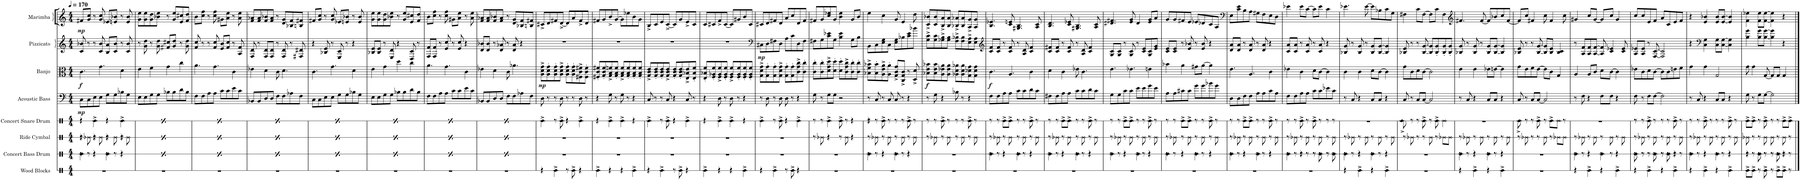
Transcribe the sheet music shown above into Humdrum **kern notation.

**kern	**kern	**kern	**kern	**kern	**dynam	**kern	**dynam	**kern	**dynam	**kern	**dynam
*part8	*part7	*part6	*part5	*part4	*part4	*part3	*part3	*part2	*part2	*part1	*part1
*staff8	*staff7	*staff6	*staff5	*staff4	*staff4	*staff3	*staff3	*staff2	*staff2	*staff1	*staff1
*I"Wood Blocks	*I"Concert Bass Drum	*I"Ride Cymbal	*I"Concert Snare Drum	*I"Acoustic Bass	*	*I"Banjo	*	*I"Pizzicato	*	*I"Marimba	*
*I'Wd. Bl.	*I'Con. BD	*I'R. Cym.	*I'Con. Sn.	*I'Bass	*	*I'Bj.	*	*I'Pizz.	*	*I'Mrm.	*
*stria1	*stria1	*stria1	*stria1	*	*	*	*	*	*	*	*
*clefX	*clefX	*clefX	*clefX	*clefF4	*	*clefC3	*	*clefG2	*	*clefG2	*
*	*	*	*	*Trd7c12	*	*	*	*	*	*	*
*k[]	*k[]	*k[]	*k[]	*k[]	*	*k[]	*	*k[]	*	*k[]	*
*M4/4	*M4/4	*M4/4	*M4/4	*M4/4	*	*M4/4	*	*M4/4	*	*M4/4	*
*MM170	*MM170	*MM170	*MM170	*MM170	*	*MM170	*	*MM170	*	*MM170	*
=1	=1	=1	=1	=1	=1	=1	=1	=1	=1	=1	=1
*	*^	*^	*	*	*	*	*	*	*	*	*
!	!	!	!	!	!	!	!LO:DY:b	!	!LO:DY:b	!	!	!	!LO:DY:b
1r	8r	4BBB\	8r	4r	4r	8C\L	mp	4.c\	f	8c/ 8b-X/	.	8f#X/L	mp
.	8r	.	8AA-X\	.	.	8C\	.	.	.	8r	.	8g/ 8cc/J	.
.	4r	4r	8r	4r	4CC^>\	8E\	.	.	.	8r	.	8r	.
.	.	.	8AA\	.	.	8E\J	.	4.g\	.	8c/ 8b-/	.	8g/ 8cc/	.
.	8r	4CC\	8r	4r	4r	8G\L	.	.	.	8B/ 8a/L	.	8e-X/L	.
.	8r	.	8AA\	.	.	8G\	.	.	.	8c/ 8b-/J	.	8en/ 8b-X/J	.
.	4r	4r	8r	4r	4CC^>\	8B-X\	.	4d\	.	8r	.	8r	.
.	.	.	8AA\	.	.	8G\J	.	.	.	8c/ 8b-/	.	8e/ 8b-/	.
=2	=2	=2	=2	=2	=2	=2	=2	=2	=2	=2	=2	=2	=2
1r	8r	4BBB\	8r	4r	4r	8E\L	.	4e\	.	8r	.	8g\ 8ee\L	.
.	8r	.	8AA-X\	.	.	8E\	.	.	.	8g\ 8dd\	.	8g\ 8ee\	.
.	4r	4r	8r	4r	4CC^>\	8G\	.	4f\	.	8r	.	8g\ 8dd\	.
.	.	.	8AA\	.	.	8G\J	.	.	.	8g\ 8dd\	.	8b-X\ 8ee\J	.
.	8r	4CC\	8r	4r	4r	8B-X\L	.	4g\	.	8f#X/ 8cc#X/L	.	8r	.
.	8r	.	8AA\	.	.	8B-\	.	.	.	8g/ 8dd/J	.	8g/ 8ee/L	.
.	4r	4r	8r	4r	4CC^>\	8d\	.	4cc\	.	8r	.	8e/ 8cc#X/	.
.	.	.	8AA\	.	.	8B-\J	.	.	.	8g\ 8dd\	.	8f/ 8dd/J	.
=3	=3	=3	=3	=3	=3	=3	=3	=3	=3	=3	=3	=3	=3
1r	8r	4BBB\	8r	4r	4r	8F\L	.	4.a\	.	8f/ 8cc/	.	8b\L	.
.	8r	.	8AA-X\	.	.	8F\	.	.	.	8r	.	8cc\ 8ff\J	.
.	4r	4r	8r	4r	4CC^>\	8A\	.	.	.	8r	.	8r	.
.	.	.	8AA\	.	.	8A\J	.	4.g\	.	8f/ 8cc/	.	8cc\ 8ff\	.
.	8r	4CC\	8r	4r	4r	8c\L	.	.	.	8e/ 8b/L	.	8g#X\L	.
.	8r	.	8AA\	.	.	8c\	.	.	.	8f/ 8cc/J	.	8a\ 8ee\J	.
.	4r	4r	8r	4r	4CC^>\	8e\	.	4c\	.	8r	.	8r	.
.	.	.	8AA\	.	.	8c\J	.	.	.	8A/ 8f/	.	8a\ 8ee\	.
=4	=4	=4	=4	=4	=4	=4	=4	=4	=4	=4	=4	=4	=4
1r	8r	4BBB\	8r	4r	4r	8BB-X/L	.	4e-X\	.	8F/ 8d/	.	8f/ 8a-X/L	.
.	8r	.	8AA-X\	.	.	8BB-/	.	.	.	8r	.	8f/ 8a-/	.
.	4r	4r	8r	4r	4CC^>\	8D/	.	4d\	.	8F/ 8d/L	.	8f/ 8b-X/	.
.	.	.	8AA\	.	.	8D/J	.	.	.	8F/ 8d/J	.	8f/ 8a-/J	.
.	8r	4CC\	8r	4r	4r	8F\L	.	8c\	.	8r	.	8r	.
.	8r	.	8AA\	.	.	8F\	.	4.d\	.	8F/ 8d/	.	8d/ 8g/L	.
.	4r	4r	8r	4r	4CC^>\	8A-X\	.	.	.	8r	.	8B-X/ 8f/	.
.	.	.	8AA\	.	.	8F\J	.	.	.	8F#X/ 8d#X/	.	8Bn/ 8f#X/J	.
=5	=5	=5	=5	=5	=5	=5	=5	=5	=5	=5	=5	=5	=5
1r	8r	4BBB\	8r	4r	4r	8C\L	.	4.c\	.	4r	.	8f#X/L	.
.	8r	.	8AA-X\	.	.	8C\	.	.	.	.	.	8g/ 8cc/J	.
.	4r	4r	8r	4r	4CC^>\	8E\	.	.	.	8B-X/ 8e/	.	8r	.
.	.	.	8AA\	.	.	8E\J	.	4.g\	.	8r	.	8g/ 8cc/	.
.	8r	4CC\	8r	4r	4r	8G\L	.	.	.	8E/ 8c/	.	8e-X/L	.
.	8r	.	8AA\	.	.	8G\	.	.	.	8r	.	8en/ 8b-X/J	.
.	4r	4r	8r	4r	4CC^>\	8B-X\	.	4d\	.	4r	.	8r	.
.	.	.	8AA\	.	.	8G\J	.	.	.	.	.	8e/ 8b-/	.
=6	=6	=6	=6	=6	=6	=6	=6	=6	=6	=6	=6	=6	=6
1r	8r	4BBB\	8r	4r	4r	8E\L	.	4e\	.	8B-X/ 8e/L	.	8g\ 8ee\L	.
.	8r	.	8AA-X\	.	.	8E\	.	.	.	8B-/ 8e/J	.	8g\ 8ee\	.
.	4r	4r	8r	4r	4CC^>\	8G\	.	4g\	.	8r	.	8g\ 8dd\	.
.	.	.	8AA\	.	.	8G\J	.	.	.	8E/ 8d/	.	8b-X\ 8ee\J	.
.	8r	4CC\	8r	4r	4r	8B-X\L	.	4dd\	.	4r	.	8r	.
.	8r	.	8AA\	.	.	8B-\	.	.	.	.	.	8g/ 8ee/L	.
.	4r	4r	8r	4r	4CC^>\	8d\	.	4cc\	.	8D/ 8c/	.	8e/ 8cc#X/	.
.	.	.	8AA\	.	.	8B-\J	.	.	.	8r	.	8f/ 8dd/J	.
=7	=7	=7	=7	=7	=7	=7	=7	=7	=7	=7	=7	=7	=7
1r	8r	4BBB\	8r	4r	4r	8F\L	.	4.a\	.	8F/ 8f/L	.	8b\L	.
.	8r	.	8AA-X\	.	.	8F\	.	.	.	8F/ 8f/J	.	8cc\ 8ff\J	.
.	4r	4r	8r	4r	4CC^>\	8A\	.	.	.	8r	.	8r	.
.	.	.	8AA\	.	.	8A\J	.	4.g\	.	8e/ 8cc/	.	8cc\ 8ff\	.
.	8r	4CC\	8r	4r	4r	8c\L	.	.	.	8r	.	8g#X\L	.
.	8r	.	8AA\	.	.	8c\	.	.	.	8e/ 8cc/	.	8a\ 8ee\J	.
.	4r	4r	8r	4r	4CC^>\	8e\	.	4c\	.	4r	.	8r	.
.	.	.	8AA\	.	.	8c\J	.	.	.	.	.	8a\ 8ee\	.
=8	=8	=8	=8	=8	=8	=8	=8	=8	=8	=8	=8	=8	=8
1r	8r	4BBB\	8r	4r	4r	8BB-X/L	.	4e-X\	.	8d/ 8b-X/L	.	8f/ 8a-X/L	.
.	8r	.	8AA-X\	.	.	8BB-/	.	.	.	8d/ 8b-/J	.	8f/ 8a-/	.
.	4r	4r	8r	4r	4CC^>\	8D/	.	4d\	.	8r	.	8f/ 8b-X/	.
.	.	.	8AA\	.	.	8D/J	.	.	.	8d/ 8a-X/	.	8f/ 8a-/J	.
.	8r	4CC\	8r	4r	4r	8F\L	.	8c\	.	8r	.	8r	.
.	8r	.	8AA\	.	.	8F\	.	4.a-X\	.	8d/ 8a-/	.	8d/ 8g/L	.
.	4r	4r	8r	4r	4CC^>\	8A-X\	.	.	.	4r	.	8B-X/ 8f/	.
.	.	.	8AA\	.	.	8F\J	.	.	.	.	.	8Bn/ 8f#X/J	.
*	*v	*v	*	*	*	*	*	*	*	*	*	*	*
*	*	*v	*v	*	*	*	*	*	*	*	*	*
=9	=9	=9	=9	=9	=9	=9	=9	=9	=9	=9	=9
!	!	!	!	!	!	!	!LO:DY:b	!	!	!	!
4r	1r	1r	4CC^>\	8D\	.	8A\^ 8d\^ 8g\^L	mp	1r	.	8c#X^/L	.
.	.	.	.	8r	.	8A\' 8d\' 8g\'	.	.	.	8d/	.
4c^>\	.	.	8r	8r	.	8A\' 8d\' 8g\'	.	.	.	8f#X/	.
.	.	.	8CC^>\	8D\	.	8A\^ 8d\^ 8g\^J	.	.	.	[8d^/J	.
8r	.	.	4r	8r	.	8A\' 8d\' 8g\'L	.	.	.	8d/L]	.
8c^>\	.	.	.	8r	.	8A\' 8d\' 8g\'	.	.	.	8a/	.
4r	.	.	4CC^>\	8D\	.	8F#X\^ 8c\^ 8f#X\^	.	.	.	8f#^/	.
.	.	.	.	8r	.	8F#\' 8c\' 8f#\'J	.	.	.	8d/J	.
=10	=10	=10	=10	=10	=10	=10	=10	=10	=10	=10	=10
4c^>\	1r	1r	4r	4r	.	8F#X/' 8c/' 8f#X/'L	.	1r	.	8f#X/L	.
.	.	.	.	.	.	8G/' 8c/' 8f#/'	.	.	.	8g/	.
4r	.	.	4CC^>\	8G\	.	8G/^ 8B/^ 8fn/^	.	.	.	8b^/	.
.	.	.	.	8r	.	8G/' 8B/' 8f/'J	.	.	.	[8g/J	.
4r	.	.	4CC^>\	8G\	.	8G/^ 8B/^ 8f/^L	.	.	.	8g\L]	.
.	.	.	.	8r	.	8G/' 8B/' 8f/'	.	.	.	8ee-X\	.
4c^>\	.	.	4r	4r	.	8G/' 8B/' 8f/'	.	.	.	8b\	.
.	.	.	.	.	.	8G/' 8B/' 8f/'J	.	.	.	8g\J	.
=11	=11	=11	=11	=11	=11	=11	=11	=11	=11	=11	=11
4r	1r	1r	4CC^>\	8C/	.	8G/^ 8c/^ 8e/^L	.	1r	.	8B^/L	.
.	.	.	.	8r	.	8G/' 8c/' 8e/'	.	.	.	8c/	.
4c^>\	.	.	8r	8r	.	8G/' 8c/' 8e/'	.	.	.	8e/	.
.	.	.	8CC^>\	8C/	.	8G/^ 8c/^ 8e/^J	.	.	.	[8c^/J	.
8r	.	.	4r	4r	.	8G/' 8c/' 8e/'L	.	.	.	8c/L]	.
8c^>\	.	.	.	.	.	8G/' 8c/' 8e/'	.	.	.	8g/	.
4r	.	.	4CC^>\	8C/	.	8E/^ 8B-X/^ 8e/^	.	.	.	8e^/	.
.	.	.	.	8r	.	8E/' 8B-/' 8f/'J	.	.	.	8c/J	.
=12	=12	=12	=12	=12	=12	=12	=12	=12	=12	=12	=12
4c^>\	1r	1r	4r	4r	.	8E/' 8B-X/' 8f/'L	.	1r	.	8c/L	.
.	.	.	.	.	.	8F/' 8A-X/' 8f/'	.	.	.	8c#X/	.
4r	.	.	4CC^>\	8D\	.	8F/^ 8A-/^ 8f/^	.	.	.	8f^/	.
.	.	.	.	8r	.	8F/' 8A-/' 8f/'J	.	.	.	[8c#/J	.
4r	.	.	4CC^>\	8D\	.	8F/^ 8A-/^ 8f/^L	.	.	.	8c#/L]	.
.	.	.	.	8r	.	8F/' 8A-/' 8f/'	.	.	.	8g#X/	.
4c^>\	.	.	4r	4r	.	8F/' 8A-/' 8f/'	.	.	.	8b/	.
.	.	.	.	.	.	8F/' 8A-/' 8f/'J	.	.	.	8c#/J	.
=13	=13	=13	=13	=13	=13	=13	=13	=13	=13	=13	=13
*	*	*	*	*	*	*	*	*clefF4	*	*	*
!	!	!	!	!	!	!	!	!	!LO:DY:b	!	!
4r	1r	1r	4CC^>\	8r	.	8G\^ 8d\^ 8g\^L	.	8C#X\L	mp	8c#X/L	.
.	.	.	.	8D\	.	8G\' 8g\'	.	8D\	.	8d/	.
4c^>\	.	.	8r	8r	.	8G\' 8g\'	.	8F#X\	.	8f#X/	.
.	.	.	8CC^>\	8D\	.	8G\^ 8d\^ 8g\^J	.	8D\J	.	8d/J	.
8r	.	.	4r	8D\	.	8G\' 8g\'L	.	8A\L	.	8a/L	.
8c^>\	.	.	.	8r	.	8G\' 8g\'	.	8c\	.	8cc/	.
4r	.	.	4CC^>\	4r	.	8c\^ 8g\^ 8cc\^	.	8D\	.	8d/	.
.	.	.	.	.	.	8c\' 8cc\'J	.	8F#\J	.	8f#/J	.
=14	=14	=14	=14	=14	=14	=14	=14	=14	=14	=14	=14
1r	1r	8r	8r	8G\	.	8c\' 8cc\'L	.	8F#X\L	.	8f#X/L	.
.	.	8AA-X\	8r	8r	.	8c\' 8cc\'	.	8G\	.	8g/	.
.	.	4r	4CC^>\	8G\L	.	8d\^ 8g\^ 8dd\^	.	8c\ 8e-X\	.	8cc/ 8ee-X/	.
.	.	.	.	8G\J	.	8d\' 8dd\'J	.	8G\J	.	8g/J	.
.	.	8r	8CC^>\	2r	.	8d\' 8dd\'L	.	4B\ 4e-\	.	4b\ 4ee-\	.
.	.	8AA\	8r	.	.	8c\^ 8g\^ 8cc\^	.	.	.	.	.
.	.	4r	4r	.	.	8c\' 8cc\'	.	8G\L	.	8g/L	.
.	.	.	.	.	.	8c\' 8cc\'J	.	8B\J	.	8b/J	.
=15	=15	=15	=15	=15	=15	=15	=15	=15	=15	=15	=15
*	*^	*	*^	*	*	*	*	*	*	*	*
1r	8r	4BBB\	8r	8r	4r	8r	.	8B-X\^ 8f\^ 8b-X\^L	.	8BB\L	.	4ee\	.
.	8r	.	8AA-X\	8r	.	8C/	.	8B-\' 8b-\'	.	8C\	.	.	.
.	4r	4r	8r	8CC^>\	2.ryy	8r	.	8A\^ 8e\^ 8a\^	.	8E\ 8G\	.	4cc\	.
.	.	.	8AA\	8r	.	8C/	.	8A\' 8a\'J	.	8C\J	.	.	.
.	8r	4CC\	8r	8r	.	8C/	.	8G/^ 8c/^ 8g/^L	.	8E\ 8G\L	.	8g/	.
.	8r	.	8AA\	8r	.	8r	.	8C/^ 8G/^ 8c/^J	.	8B-X\	.	4e/	.
.	4r	4r	8r	8CC^>\	.	4r	.	8r	.	8c\ 8e\	.	.	.
.	.	.	8AA\	8r	.	.	.	8D/^ 8d/^	.	8b-X\J	.	8dd\	.
*	*v	*v	*	*v	*v	*	*	*	*	*	*	*	*
=16	=16	=16	=16	=16	=16	=16	=16	=16	=16	=16	=16
!	!	!	!	!	!	!	!LO:DY:b	!	!	!	!
1r	1r	8r	8r	8r	.	8B-X\ 8e\ 8b-X\L	f	8G\^ 8c\^L	.	8c/^ 8b-X/^L	.
.	.	8AA-X\	8r	8G\	.	8B-\ 8e\ 8b-\	.	8G\ 8c\	.	8c/ 8b-/	.
.	.	8r	8CC^>\	4r	.	8A\ 8e-X\ 8a\	.	8G-X\^ 8B\^	.	8B/^ 8a/^	.
.	.	8AA\	8r	.	.	8A\ 8e-\ 8a\J	.	8G-\ 8B\J	.	8B/ 8a/J	.
.	.	8r	8r	8B-X\	.	8A-X\ 8d\ 8a-X\L	.	8F\^ 8B-X\^L	.	8B-X/^ 8a-X/^L	.
.	.	8AA\	8r	8r	.	8A-\ 8d\ 8a-\	.	8F\ 8B-\	.	8B-/ 8a-/	.
.	.	8r	8CC^>\	4r	.	8G\ 8d-X\ 8g\	.	8E\^ 8A\^	.	8A/^ 8g/^	.
.	.	8AA\	8r	.	.	8G\ 8d-\ 8g\J	.	8E\ 8A\J	.	8A/ 8g/J	.
=17	=17	=17	=17	=17	=17	=17	=17	=17	=17	=17	=17
*	*	*	*	*	*	*	*	*clefG2	*	*	*
*	*^	*	*	*	*	*	*	*	*	*	*
!	!	!	!	!	!	!	!	!LO:DY:b	!	!	!	!
1r	8r	4BBB\	8r	8r	8F\L	.	4.c\	f	8c/ 8f/L	.	4.B/ 4.e-X/	.
.	8r	.	8AA-X\	8r	8F\	.	.	.	8c/ 8f/J	.	.	.
.	4r	4r	8r	8CC^>\L	8A\	.	.	.	8r	.	.	.
.	.	.	8AA\	8CC^>\J	8A\J	.	4.A/	.	8c/ 8f/	.	8c/ 8en/	.
.	8r	4CC\	8r	8r	8c\L	.	.	.	8r	.	4.G#X/ 4.B/	.
.	8r	.	8AA\	8r	8c\	.	.	.	8A/ 8d/	.	.	.
.	4r	4r	8r	8CC^>\	8d\	.	4c\	.	4c/ 4f/	.	.	.
.	.	.	8AA\	8r	8c\J	.	.	.	.	.	8A/ 8c/	.
=18	=18	=18	=18	=18	=18	=18	=18	=18	=18	=18	=18	=18
1r	8r	4BBB\	8r	8r	8F#X\L	.	4d\	.	8c/ 8f#X/L	.	4.B/ 4.d/	.
.	8r	.	8AA-X\	8r	8F#\	.	.	.	8c/ 8f#/J	.	.	.
.	4r	4r	8r	8CC^>\L	8A\	.	4c\	.	8r	.	.	.
.	.	.	8AA\	8CC^>\J	8A\J	.	.	.	8c/ 8f#/	.	8c/ 8e-X/	.
.	8r	4CC\	8r	8r	8c\L	.	8e-X\	.	8r	.	4.G#X/ 4.B/	.
.	8r	.	8AA\	8r	8c\	.	4.c\	.	8A/ 8d/	.	.	.
.	4r	4r	8r	8CC^>\	8d\	.	.	.	4c/ 4f#/	.	.	.
.	.	.	8AA\	8r	8c\J	.	.	.	.	.	8A/ 8c/	.
=19	=19	=19	=19	=19	=19	=19	=19	=19	=19	=19	=19	=19
1r	8r	4BBB\	8r	8r	8G\L	.	4.e\	.	8G/ 8c/L	.	4.d#X/ 4.f#X/	.
.	8r	.	8AA-X\	8r	8G\	.	.	.	8G/ 8c/J	.	.	.
.	4r	4r	8r	8CC^>\L	8c\	.	.	.	8r	.	.	.
.	.	.	8AA\	8CC^>\J	8c\J	.	4.e-X\	.	8G/ 8c/	.	8e/ 8g/	.
.	8r	4CC\	8r	8r	8e\L	.	.	.	8r	.	4d#/	.
.	8r	.	8AA\	8r	8e\	.	.	.	8c/ 8e/L	.	.	.
.	4r	4r	8r	8CC^>\	8g\	.	4en\	.	8G/ 8c/	.	8e/ 8g/L	.
.	.	.	8AA\	8r	8e\J	.	.	.	8e/ 8g/J	.	8a/J	.
=20	=20	=20	=20	=20	=20	=20	=20	=20	=20	=20	=20	=20
1r	8r	4BBB\	8r	8r	8A\L	.	4b-X\	.	8c/ 8e/L	.	8g/L	.
.	8r	.	8AA-X\	8r	8A\	.	.	.	8c/ 8e/J	.	8g/	.
.	4r	4r	8r	8CC^>\L	8c#X\	.	4a\	.	8r	.	8f#X/	.
.	.	.	8AA\	8CC^>\J	8c#\J	.	.	.	8e/ 8b-X/	.	8e/J	.
.	8r	4CC\	8r	8r	8g\L	.	8g#X\L	.	8r	.	8e-X/L	.
.	8r	.	8AA\	8r	8g\	.	[8a\J	.	8e/ 8b-/	.	8d-X/	.
.	4r	4r	8r	8CC^>\	8b-X\	.	4a\]	.	4r	.	8c/	.
.	.	.	8AA\	8r	8g\J	.	.	.	.	.	8A/J	.
=21	=21	=21	=21	=21	=21	=21	=21	=21	=21	=21	=21	=21
*	*	*	*	*	*	*	*	*	*	*	*clefF4	*
1r	8r	4BBB\	8r	8r	8D\L	.	4.e\	.	8d/ 8a/L	.	8E\L	.
.	8r	.	8AA-X\	8r	8D\	.	.	.	8d/ 8a/J	.	8c\ 8e\	.
.	4r	4r	8r	8CC^>\L	8F\	.	.	.	8r	.	8B\	.
.	.	.	8AA\	8CC^>\J	8F\J	.	4.A/	.	8d/ 8a/	.	8A\J	.
.	8r	4CC\	8r	8r	8A\L	.	.	.	8r	.	8G#X\L	.
.	8r	.	8AA\	8r	8A\	.	.	.	8d/ 8a/	.	8F\	.
.	4r	4r	8r	8CC^>\	8c\	.	4c\	.	4r	.	8E\	.
.	.	.	8AA\	8r	8A\J	.	.	.	.	.	8D\J	.
=22	=22	=22	=22	=22	=22	=22	=22	=22	=22	=22	=22	=22
1r	8r	4CC\	8r	8r	8F\L	.	4e-X\	.	8c/ 8a/L	.	4e-X\	.
.	8r	.	8AA-X\	8r	8F\	.	.	.	8c/ 8a/J	.	.	.
.	8r	4r	8r	8CC^>\	8A\	.	4c\	.	8r	.	8e-\L	.
.	8r	.	8AA\	8r	8A\J	.	.	.	8c/ 8a/	.	[8c\J	.
.	8r	8r	8r	8CC^>\	8c\L	.	8d\L	.	8r	.	8c\L]	.
.	8r	8CC\	8AA\	8r	8c\	.	[8c\J	.	8c/ 8a/	.	8e-\J	.
.	8r	8r	8r	8r	8e-X\	.	4c\]	.	4r	.	4c\	.
.	8r	8CC\	8AA\	8r	8c\J	.	.	.	.	.	.	.
=23	=23	=23	=23	=23	=23	=23	=23	=23	=23	=23	=23	=23
4r	8r	4BBB\	8r	1r	8r	.	4c\	.	8B-X/ 8g/	.	4.e-X\	.
.	8r	.	8AA-X\	.	8C/	.	.	.	8r	.	.	.
4c^>\	4r	4r	8r	.	4r	.	4c\	.	8B-/ 8g/	.	.	.
.	.	.	8AA\	.	.	.	.	.	8r	.	[8e-\	.
4r	8r	4CC\	8r	.	8C/L	.	8d\L	.	8B-/ 8g/L	.	8e-\L]	.
.	8r	.	8AA\	.	8C/J	.	[8c\J	.	[8B-/ [8g/J	.	8B-X\	.
4c^>\	4r	4r	8r	.	4r	.	4c\]	.	4B-/] 4g/]	.	8c\	.
.	.	.	8AA\	.	.	.	.	.	.	.	8G\J	.
*	*v	*v	*	*	*	*	*	*	*	*	*	*
=24	=24	=24	=24	=24	=24	=24	=24	=24	=24	=24	=24
1r	1r	8r	8CC^<\	8C/	.	8g\L	.	8B-X/ 8e/	.	4F#X\	.
.	.	8AA-X\	8r	8r	.	8c\	.	8r	.	.	.
.	.	8r	8r	8C/L	.	8d\	.	8r	.	8c\L	.
.	.	8r	8CC^>\	[8C/J	.	[8c\J	.	[8B-/ [8g/	.	[8F#\J	.
.	.	8AA\	8r	2C/]	.	2c\]	.	8B-/] 8g/]L	.	8F#\L]	.
.	.	8r	8CC^>\	.	.	.	.	8B-/' 8g/'	.	8c\J	.
.	.	8BB-X\L	4GGG\	.	.	.	.	8B-/' 8g/'	.	4F#\	.
.	.	8AA\J	.	.	.	.	.	8B-/' 8g/'J	.	.	.
=25	=25	=25	=25	=25	=25	=25	=25	=25	=25	=25	=25
*	*	*	*	*	*	*	*	*	*	*clefG2	*
*	*^	*	*	*	*	*	*	*	*	*	*
4r	8r	4BBB\	8r	1r	8r	.	4e\	.	8B-X/ 8g/	.	4.f#X/	.
.	8r	.	8AA-X\	.	8C/	.	.	.	8r	.	.	.
4c^>\	4r	4r	8r	.	4r	.	4e\	.	8B-/ 8g/	.	.	.
.	.	.	8AA\	.	.	.	.	.	8r	.	[8f#/	.
4r	8r	4CC\	8r	.	8C/L	.	8e-X\L	.	8B-/ 8g/L	.	8f#/L]	.
.	8r	.	8AA\	.	8C/J	.	[8en\J	.	[8B-/ [8g/J	.	8b-X/	.
4c^>\	4r	4r	8r	.	4r	.	4e\]	.	4B-/] 4g/]	.	8cc/	.
.	.	.	8AA\	.	.	.	.	.	.	.	[8f#/J	.
*	*v	*v	*	*	*	*	*	*	*	*	*	*
=26	=26	=26	=26	=26	=26	=26	=26	=26	=26	=26	=26
1r	1r	8r	8CC^<\	8C/	.	8g\L	.	8B-X/ 8e/	.	8f#/L]	.
.	.	8AA-X\	8r	8r	.	8e\	.	8r	.	8cc/J	.
.	.	8r	8r	8C/L	.	8f\	.	8r	.	4f#X/	.
.	.	8r	8CC^>\	[8C/J	.	[8e\J	.	[8B-/ [8g/	.	.	.
.	.	8AA\	8r	2C/]	.	8e\L]	.	8B-/] 8g/]L	.	8cc\	.
.	.	8r	8CC^>\L	.	.	8c\J	.	8B-/ 8e/J	.	4f#/	.
.	.	8BB-X\L	8GGG\J	.	.	4G/	.	4B-/ 4c/	.	.	.
.	.	8AA\J	8r	.	.	.	.	.	.	8cc\	.
=27	=27	=27	=27	=27	=27	=27	=27	=27	=27	=27	=27
*	*^	*	*	*	*	*	*	*	*	*	*
4r	8r	4BBB\	8r	1r	8r	.	4A/	.	8r	.	4g#X/	.
.	8r	.	8AA-X\	.	8F\	.	.	.	8A/ 8f/L	.	.	.
4c^>\	4r	4r	8r	.	4r	.	8A/L	.	8A/ 8f/	.	8cc/L	.
.	.	.	8AA\	.	.	.	8c/J	.	[8A/ [8f/J	.	[8g#/J	.
4r	8r	4CC\	8r	.	8F\L	.	8d\L	.	8A/] 8f/]	.	8g#/L]	.
.	8r	.	8AA\	.	8F\J	.	[8c\J	.	4c/ 4e-X/	.	8cc/J	.
4c^>\	4r	4r	8r	.	4r	.	4c\]	.	.	.	4g#/	.
.	.	.	8AA\	.	.	.	.	.	8c/ 8e-/	.	.	.
=28	=28	=28	=28	=28	=28	=28	=28	=28	=28	=28	=28	=28
*	*	*	*	*^	*	*	*	*	*	*	*	*
4r	8r	8BBB\	8r	8r	8r	8F\	.	8e-X\L	.	8A/ 8e-X/L	.	8cc/L	.
.	8r	8r	8AA-X\	8r	2..ryy	8r	.	8c\	.	8A/ 8e-/J	.	8cc/	.
4c^>\	8r	8r	8r	8CC^>\	.	8F\L	.	8d\	.	8r	.	8e/	.
.	8r	8BBB\	8AA\	8r	.	[8F\J	.	[8c\J	.	[8F/ [8c/	.	8f/J	.
4r	8r	8r	8r	8r	.	2F\]	.	8c\L]	.	2F/] 2c/]	.	8a/L	.
.	8r	8BBB\	8AA\	8r	.	.	.	8c\	.	.	.	8c/	.
4c^>\	8r	4r	8r	8CC^>\	.	.	.	8en\	.	.	.	8e/	.
.	8r	.	8AA\	8r	.	.	.	8f\J	.	.	.	8f/J	.
*	*	*	*	*v	*v	*	*	*	*	*	*	*	*
=29	=29	=29	=29	=29	=29	=29	=29	=29	=29	=29	=29	=29
4r	8r	4BBB\	8r	8r	8r	.	4g\	.	4r	.	4r	.
.	8r	.	8AA-X\	8r	8C/	.	.	.	.	.	.	.
*	*	*	*	*	*	*	*	*	*clefF4	*	*	*
4c^>\	4r	4r	8r	8CC^>\	4r	.	4g\	.	4C\ 4G\	.	4e/ 4b-X/	.
.	.	.	8AA\	8r	.	.	.	.	.	.	.	.
4r	8r	4BBB\	8r	8r	8C/L	.	2G/	.	8C\ 8G\L	.	8e/ 8b-/L	.
.	8r	.	8AA\	8r	8C/J	.	.	.	[8C\ [8G\J	.	[8e/ [8b-/J	.
4c^>\	4r	4r	8r	8CC^>\	4r	.	.	.	4C\] 4G\]	.	4e/] 4b-/]	.
.	.	.	8AA\	8r	.	.	.	.	.	.	.	.
=30	=30	=30	=30	=30	=30	=30	=30	=30	=30	=30	=30	=30
8c^\L	8r	4r	8AA-X\	8CC^>\L	8G\	.	8g\	.	4B\ 4g\	.	4f\ 4ee-X\	.
8c^\J	8r	.	8r	8CC^>\J	8r	.	4g\	.	.	.	.	.
8r	8r	8BBB\	8r	8r	8G\L	.	.	.	8B\ 8g\L	.	8f\ 8ee-\L	.
8ff\^ 8ccc\^	8r	8r	8AA\	8CC^>\	[8G\J	.	[8G/	.	[8B\ [8g\J	.	[8f\ [8ee-\J	.
8r	8r	8r	8AA\	8r	2G\]	.	8G/L]	.	4B\] 4g\]	.	4f\] 4ee-\]	.
8c^\L	8r	8BBB\	8r	8r	.	.	8G/J	.	.	.	.	.
8c^>\J	8r	4r	8AA\	8CC^>\L	.	.	4G/	.	4r	.	4r	.
8r	8r	.	8r	8CC^>\J	.	.	.	.	.	.	.	.
*	*v	*v	*	*	*	*	*	*	*	*	*	*
==	==	==	==	==	==	==	==	==	==	==	==
*-	*-	*-	*-	*-	*-	*-	*-	*-	*-	*-	*-
